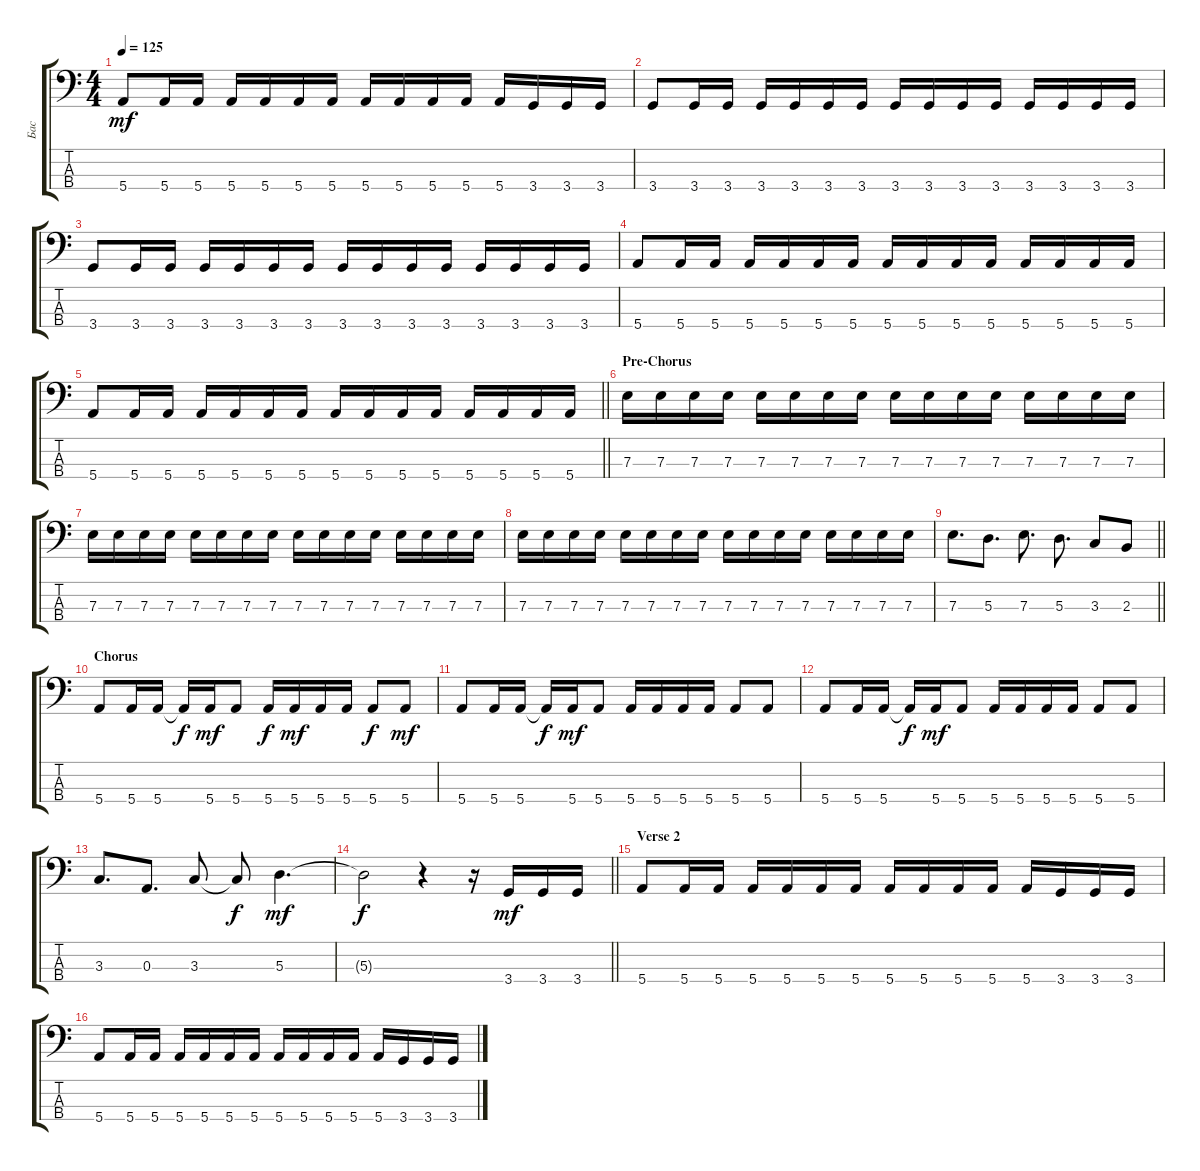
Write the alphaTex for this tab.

\track ("Бас" "Бас") {instrument electricbassfinger}
\staff {score tabs}
\tuning (G2 D2 A1 E1) {hide}
\ts (4 4)
\tempo 125
\clef f4
\ks aminor
5.4.8{dy mf} 5.4.16 5.4.16 5.4.16 5.4.16 5.4.16 5.4.16 5.4.16 5.4.16 5.4.16 5.4.16 5.4.16 3.4.16 3.4.16 3.4.16 |
3.4.8 3.4.16 3.4.16 3.4.16 3.4.16 3.4.16 3.4.16 3.4.16 3.4.16 3.4.16 3.4.16 3.4.16 3.4.16 3.4.16 3.4.16 |
3.4.8 3.4.16 3.4.16 3.4.16 3.4.16 3.4.16 3.4.16 3.4.16 3.4.16 3.4.16 3.4.16 3.4.16 3.4.16 3.4.16 3.4.16 |
5.4.8 5.4.16 5.4.16 5.4.16 5.4.16 5.4.16 5.4.16 5.4.16 5.4.16 5.4.16 5.4.16 5.4.16 5.4.16 5.4.16 5.4.16 |
\barLineRight lightlight
5.4.8 5.4.16 5.4.16 5.4.16 5.4.16 5.4.16 5.4.16 5.4.16 5.4.16 5.4.16 5.4.16 5.4.16 5.4.16 5.4.16 5.4.16 |
\section ("" "Pre-Chorus")
7.3.16 7.3.16 7.3.16 7.3.16 7.3.16 7.3.16 7.3.16 7.3.16 7.3.16 7.3.16 7.3.16 7.3.16 7.3.16 7.3.16 7.3.16 7.3.16 |
7.3.16 7.3.16 7.3.16 7.3.16 7.3.16 7.3.16 7.3.16 7.3.16 7.3.16 7.3.16 7.3.16 7.3.16 7.3.16 7.3.16 7.3.16 7.3.16 |
7.3.16 7.3.16 7.3.16 7.3.16 7.3.16 7.3.16 7.3.16 7.3.16 7.3.16 7.3.16 7.3.16 7.3.16 7.3.16 7.3.16 7.3.16 7.3.16 |
\barLineRight lightlight
7.3.8{d} 5.3.8{d} 7.3.8{d} 5.3.8{d} 3.3.8 2.3.8 |
\section ("" "Chorus")
5.4.8 5.4.16 5.4.16 5.4{t}.16{dy f} 5.4.16{dy mf} 5.4.8 5.4.16{dy f} 5.4.16{dy mf} 5.4.16 5.4.16 5.4.8{dy f} 5.4.8{dy mf} |
5.4.8 5.4.16 5.4.16 5.4{t}.16{dy f} 5.4.16{dy mf} 5.4.8 5.4.16 5.4.16 5.4.16 5.4.16 5.4.8 5.4.8 |
5.4.8 5.4.16 5.4.16 5.4{t}.16{dy f} 5.4.16{dy mf} 5.4.8 5.4.16 5.4.16 5.4.16 5.4.16 5.4.8 5.4.8 |
3.3.8{d} 0.3.8{d} 3.3.8 3.3{t}.8{dy f} 5.3.4{d dy mf} |
\barLineRight lightlight
5.3{t}.2{dy f} r.4 r.16 3.4.16{dy mf} 3.4.16 3.4.16 |
\section ("" "Verse 2")
5.4.8 5.4.16 5.4.16 5.4.16 5.4.16 5.4.16 5.4.16 5.4.16 5.4.16 5.4.16 5.4.16 5.4.16 3.4.16 3.4.16 3.4.16 |
5.4.8 5.4.16 5.4.16 5.4.16 5.4.16 5.4.16 5.4.16 5.4.16 5.4.16 5.4.16 5.4.16 5.4.16 3.4.16 3.4.16 3.4.16
